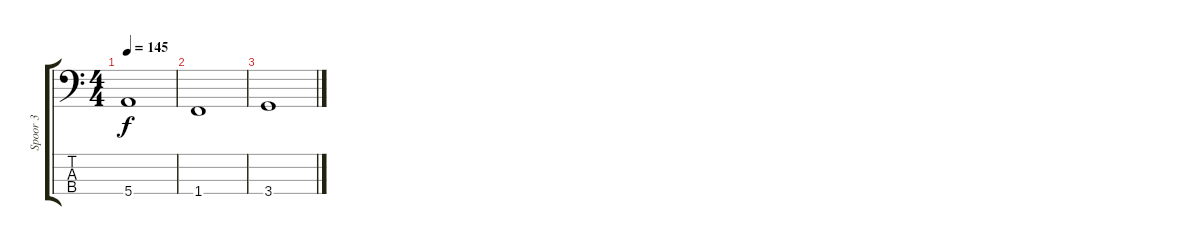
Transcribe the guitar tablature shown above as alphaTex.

\track ("Spoor 3" "Spoor 3") {instrument electricbassfinger}
\staff {score tabs}
\tuning (G2 D2 A1 E1) {hide}
\ts (4 4)
\tempo 145
\clef f4
\ks c
5.4.1{dy f} |
1.4.1 |
3.4.1
